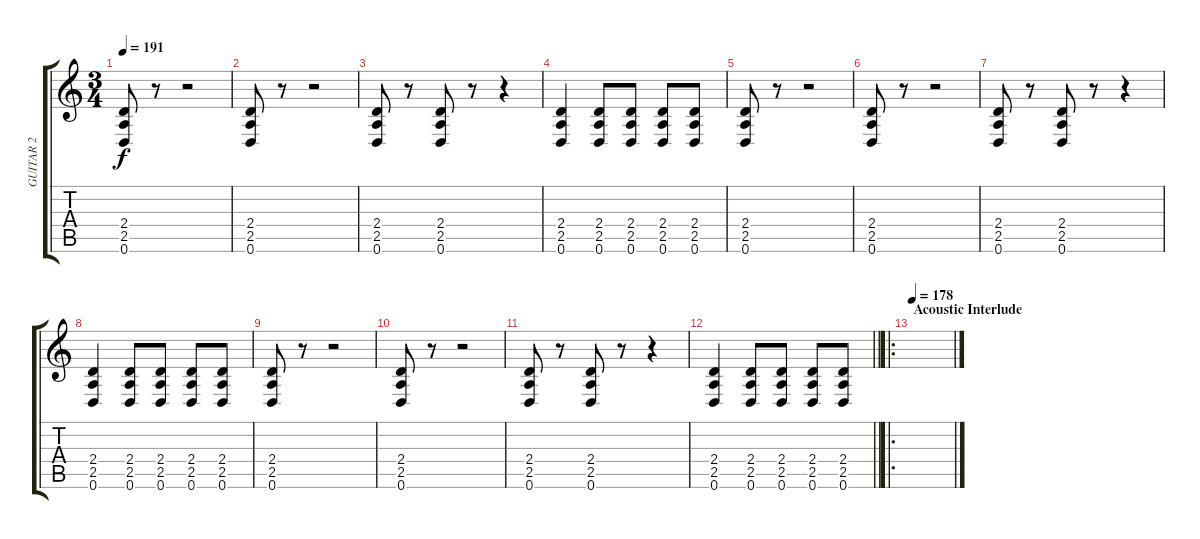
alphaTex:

\track ("GUITAR 2" "GUITAR 2") {instrument overdrivenguitar}
\staff {score tabs}
\tuning (D4 A3 F3 C3 G2 D2) {hide}
\ts (3 4)
\tempo 191
\clef g2
\ks c
(2.4 2.5 0.6).8{dy f} r.8 r.2 |
(2.4 2.5 0.6).8 r.8 r.2 |
(2.4 2.5 0.6).8 r.8 (2.4 2.5 0.6).8 r.8 r.4 |
(2.4 2.5 0.6).4 (2.4 2.5 0.6).8 (2.4 2.5 0.6).8 (2.4 2.5 0.6).8 (2.4 2.5 0.6).8 |
(2.4 2.5 0.6).8 r.8 r.2 |
(2.4 2.5 0.6).8 r.8 r.2 |
(2.4 2.5 0.6).8 r.8 (2.4 2.5 0.6).8 r.8 r.4 |
(2.4 2.5 0.6).4 (2.4 2.5 0.6).8 (2.4 2.5 0.6).8 (2.4 2.5 0.6).8 (2.4 2.5 0.6).8 |
(2.4 2.5 0.6).8 r.8 r.2 |
(2.4 2.5 0.6).8 r.8 r.2 |
(2.4 2.5 0.6).8 r.8 (2.4 2.5 0.6).8 r.8 r.4 |
\barLineRight lightlight
(2.4 2.5 0.6).4 (2.4 2.5 0.6).8 (2.4 2.5 0.6).8 (2.4 2.5 0.6).8 (2.4 2.5 0.6).8 |
\ro
\section ("" "Acoustic Interlude")
\tempo 178
